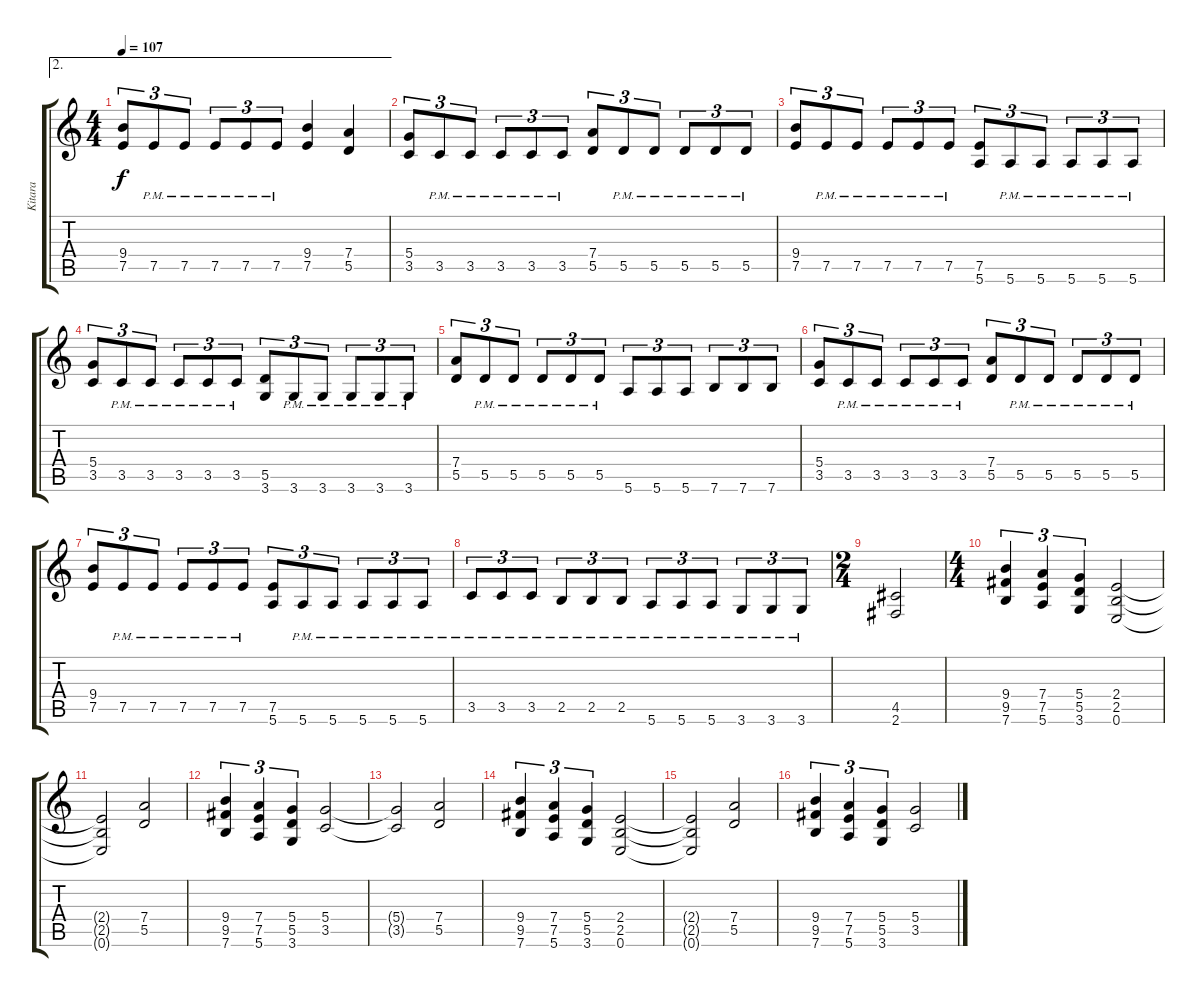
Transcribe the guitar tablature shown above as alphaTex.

\track ("Kitara" "Kitara") {instrument overdrivenguitar}
\staff {score tabs}
\tuning (E4 B3 G3 D3 A2 E2) {hide}
\ae 2
\ts (4 4)
\tempo 107
\clef g2
\ks c
(9.4 7.5).8{tu (3 2) dy f} 7.5{pm}.8{tu (3 2)} 7.5{pm}.8{tu (3 2)} 7.5{pm}.8{tu (3 2)} 7.5{pm}.8{tu (3 2)} 7.5{pm}.8{tu (3 2)} (9.4 7.5).4 (7.4 5.5).4 |
(5.4 3.5).8{tu (3 2)} 3.5{pm}.8{tu (3 2)} 3.5{pm}.8{tu (3 2)} 3.5{pm}.8{tu (3 2)} 3.5{pm}.8{tu (3 2)} 3.5{pm}.8{tu (3 2)} (7.4 5.5).8{tu (3 2)} 5.5{pm}.8{tu (3 2)} 5.5{pm}.8{tu (3 2)} 5.5{pm}.8{tu (3 2)} 5.5{pm}.8{tu (3 2)} 5.5{pm}.8{tu (3 2)} |
(9.4 7.5).8{tu (3 2)} 7.5{pm}.8{tu (3 2)} 7.5{pm}.8{tu (3 2)} 7.5{pm}.8{tu (3 2)} 7.5{pm}.8{tu (3 2)} 7.5{pm}.8{tu (3 2)} (7.5 5.6).8{tu (3 2)} 5.6{pm}.8{tu (3 2)} 5.6{pm}.8{tu (3 2)} 5.6{pm}.8{tu (3 2)} 5.6{pm}.8{tu (3 2)} 5.6{pm}.8{tu (3 2)} |
(5.4 3.5).8{tu (3 2)} 3.5{pm}.8{tu (3 2)} 3.5{pm}.8{tu (3 2)} 3.5{pm}.8{tu (3 2)} 3.5{pm}.8{tu (3 2)} 3.5{pm}.8{tu (3 2)} (5.5 3.6).8{tu (3 2)} 3.6{pm}.8{tu (3 2)} 3.6{pm}.8{tu (3 2)} 3.6{pm}.8{tu (3 2)} 3.6{pm}.8{tu (3 2)} 3.6{pm}.8{tu (3 2)} |
(7.4 5.5).8{tu (3 2)} 5.5{pm}.8{tu (3 2)} 5.5{pm}.8{tu (3 2)} 5.5{pm}.8{tu (3 2)} 5.5{pm}.8{tu (3 2)} 5.5{pm}.8{tu (3 2)} 5.6.8{tu (3 2)} 5.6.8{tu (3 2)} 5.6.8{tu (3 2)} 7.6.8{tu (3 2)} 7.6.8{tu (3 2)} 7.6.8{tu (3 2)} |
(5.4 3.5).8{tu (3 2)} 3.5{pm}.8{tu (3 2)} 3.5{pm}.8{tu (3 2)} 3.5{pm}.8{tu (3 2)} 3.5{pm}.8{tu (3 2)} 3.5{pm}.8{tu (3 2)} (7.4 5.5).8{tu (3 2)} 5.5{pm}.8{tu (3 2)} 5.5{pm}.8{tu (3 2)} 5.5{pm}.8{tu (3 2)} 5.5{pm}.8{tu (3 2)} 5.5{pm}.8{tu (3 2)} |
(9.4 7.5).8{tu (3 2)} 7.5{pm}.8{tu (3 2)} 7.5{pm}.8{tu (3 2)} 7.5{pm}.8{tu (3 2)} 7.5{pm}.8{tu (3 2)} 7.5{pm}.8{tu (3 2)} (7.5 5.6).8{tu (3 2)} 5.6{pm}.8{tu (3 2)} 5.6{pm}.8{tu (3 2)} 5.6{pm}.8{tu (3 2)} 5.6{pm}.8{tu (3 2)} 5.6{pm}.8{tu (3 2)} |
3.5{pm}.8{tu (3 2)} 3.5{pm}.8{tu (3 2)} 3.5{pm}.8{tu (3 2)} 2.5{pm}.8{tu (3 2)} 2.5{pm}.8{tu (3 2)} 2.5{pm}.8{tu (3 2)} 5.6{pm}.8{tu (3 2)} 5.6{pm}.8{tu (3 2)} 5.6{pm}.8{tu (3 2)} 3.6{pm}.8{tu (3 2)} 3.6{pm}.8{tu (3 2)} 3.6{pm}.8{tu (3 2)} |
\ts (2 4)
(4.5 2.6).2 |
\ts (4 4)
(9.4 9.5 7.6).4{tu (3 2)} (7.4 7.5 5.6).4{tu (3 2)} (5.4 5.5 3.6).4{tu (3 2)} (2.4 2.5 0.6).2 |
(2.4{t} 2.5{t} 0.6{t}).2 (7.4 5.5).2 |
(9.4 9.5 7.6).4{tu (3 2)} (7.4 7.5 5.6).4{tu (3 2)} (5.4 5.5 3.6).4{tu (3 2)} (5.4 3.5).2 |
(5.4{t} 3.5{t}).2 (7.4 5.5).2 |
(9.4 9.5 7.6).4{tu (3 2)} (7.4 7.5 5.6).4{tu (3 2)} (5.4 5.5 3.6).4{tu (3 2)} (2.4 2.5 0.6).2 |
(2.4{t} 2.5{t} 0.6{t}).2 (7.4 5.5).2 |
(9.4 9.5 7.6).4{tu (3 2)} (7.4 7.5 5.6).4{tu (3 2)} (5.4 5.5 3.6).4{tu (3 2)} (5.4 3.5).2
